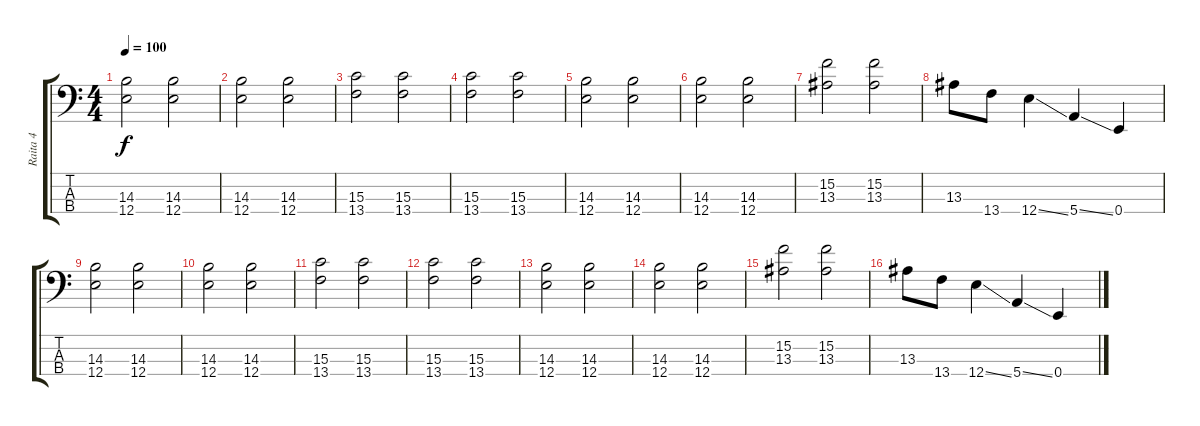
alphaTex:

\track ("Raita 4" "Raita 4") {instrument electricbassfinger}
\staff {score tabs}
\tuning (G2 D2 A1 E1) {hide}
\ts (4 4)
\tempo 100
\clef f4
\ks c
(14.3 12.4).2{dy f} (14.3 12.4).2 |
(14.3 12.4).2 (14.3 12.4).2 |
(15.3 13.4).2 (15.3 13.4).2 |
(15.3 13.4).2 (15.3 13.4).2 |
(14.3 12.4).2 (14.3 12.4).2 |
(14.3 12.4).2 (14.3 12.4).2 |
(15.2 13.3).2 (15.2 13.3).2 |
13.3.8 13.4.8 12.4{ss}.4 5.4{ss}.4 0.4.4 |
(14.3 12.4).2 (14.3 12.4).2 |
(14.3 12.4).2 (14.3 12.4).2 |
(15.3 13.4).2 (15.3 13.4).2 |
(15.3 13.4).2 (15.3 13.4).2 |
(14.3 12.4).2 (14.3 12.4).2 |
(14.3 12.4).2 (14.3 12.4).2 |
(15.2 13.3).2 (15.2 13.3).2 |
13.3.8 13.4.8 12.4{ss}.4 5.4{ss}.4 0.4.4
